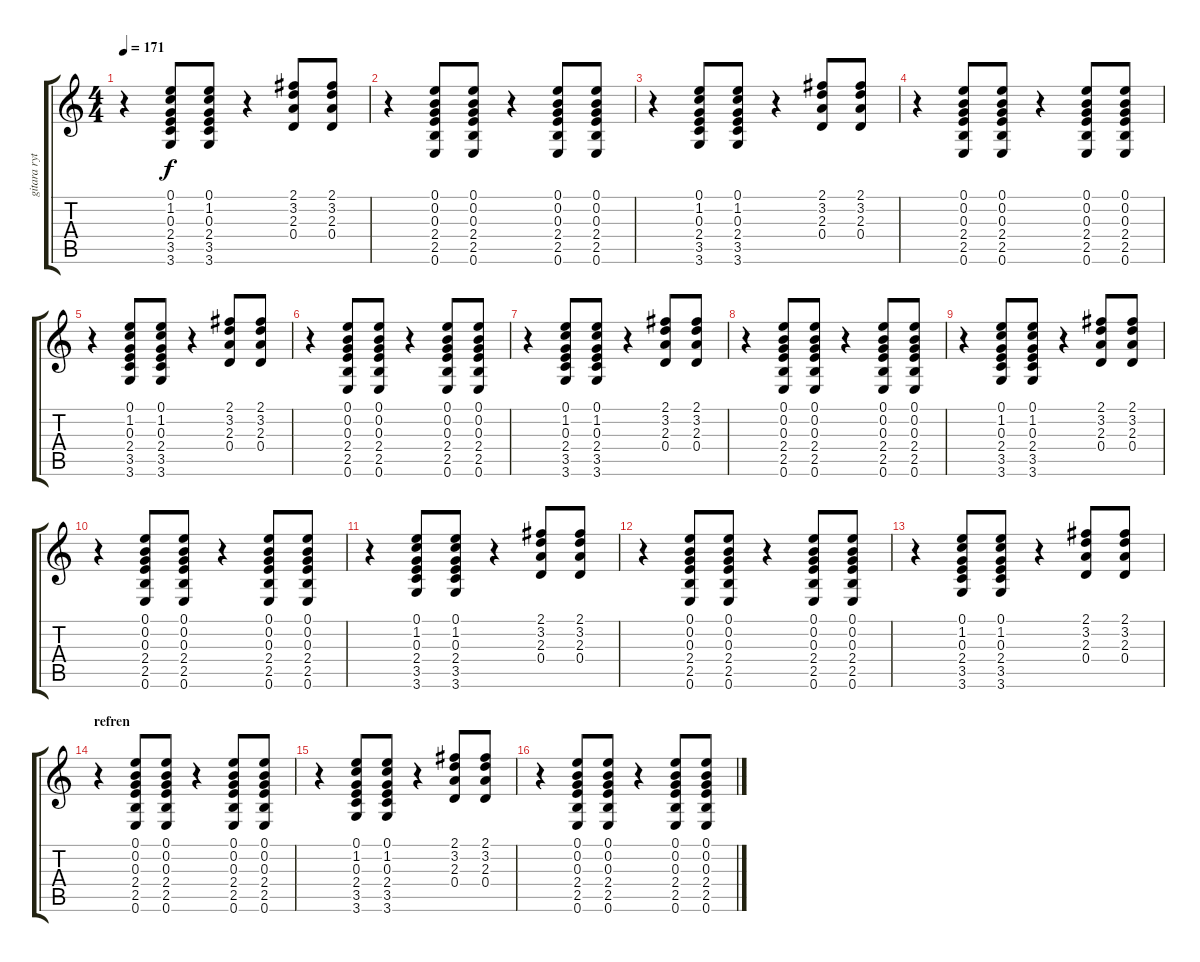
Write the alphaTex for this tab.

\track ("gitara rytmiczna" "gitara ryt") {instrument electricguitarclean}
\staff {score tabs}
\tuning (E4 B3 G3 D3 A2 E2) {hide}
\ts (4 4)
\tempo 171
\clef g2
\ks c
r.4{dy f} (0.1 1.2 0.3 2.4 3.5 3.6).8 (0.1 1.2 0.3 2.4 3.5 3.6).8 r.4 (2.1 3.2 2.3 0.4).8 (2.1 3.2 2.3 0.4).8 |
r.4 (0.1 0.2 0.3 2.4 2.5 0.6).8 (0.1 0.2 0.3 2.4 2.5 0.6).8 r.4 (0.1 0.2 0.3 2.4 2.5 0.6).8 (0.1 0.2 0.3 2.4 2.5 0.6).8 |
r.4 (0.1 1.2 0.3 2.4 3.5 3.6).8 (0.1 1.2 0.3 2.4 3.5 3.6).8 r.4 (2.1 3.2 2.3 0.4).8 (2.1 3.2 2.3 0.4).8 |
r.4 (0.1 0.2 0.3 2.4 2.5 0.6).8 (0.1 0.2 0.3 2.4 2.5 0.6).8 r.4 (0.1 0.2 0.3 2.4 2.5 0.6).8 (0.1 0.2 0.3 2.4 2.5 0.6).8 |
r.4 (0.1 1.2 0.3 2.4 3.5 3.6).8 (0.1 1.2 0.3 2.4 3.5 3.6).8 r.4 (2.1 3.2 2.3 0.4).8 (2.1 3.2 2.3 0.4).8 |
r.4 (0.1 0.2 0.3 2.4 2.5 0.6).8 (0.1 0.2 0.3 2.4 2.5 0.6).8 r.4 (0.1 0.2 0.3 2.4 2.5 0.6).8 (0.1 0.2 0.3 2.4 2.5 0.6).8 |
r.4 (0.1 1.2 0.3 2.4 3.5 3.6).8 (0.1 1.2 0.3 2.4 3.5 3.6).8 r.4 (2.1 3.2 2.3 0.4).8 (2.1 3.2 2.3 0.4).8 |
r.4 (0.1 0.2 0.3 2.4 2.5 0.6).8 (0.1 0.2 0.3 2.4 2.5 0.6).8 r.4 (0.1 0.2 0.3 2.4 2.5 0.6).8 (0.1 0.2 0.3 2.4 2.5 0.6).8 |
r.4 (0.1 1.2 0.3 2.4 3.5 3.6).8 (0.1 1.2 0.3 2.4 3.5 3.6).8 r.4 (2.1 3.2 2.3 0.4).8 (2.1 3.2 2.3 0.4).8 |
r.4 (0.1 0.2 0.3 2.4 2.5 0.6).8 (0.1 0.2 0.3 2.4 2.5 0.6).8 r.4 (0.1 0.2 0.3 2.4 2.5 0.6).8 (0.1 0.2 0.3 2.4 2.5 0.6).8 |
r.4 (0.1 1.2 0.3 2.4 3.5 3.6).8 (0.1 1.2 0.3 2.4 3.5 3.6).8 r.4 (2.1 3.2 2.3 0.4).8 (2.1 3.2 2.3 0.4).8 |
r.4 (0.1 0.2 0.3 2.4 2.5 0.6).8 (0.1 0.2 0.3 2.4 2.5 0.6).8 r.4 (0.1 0.2 0.3 2.4 2.5 0.6).8 (0.1 0.2 0.3 2.4 2.5 0.6).8 |
r.4 (0.1 1.2 0.3 2.4 3.5 3.6).8 (0.1 1.2 0.3 2.4 3.5 3.6).8 r.4 (2.1 3.2 2.3 0.4).8 (2.1 3.2 2.3 0.4).8 |
\section ("" "refren")
r.4 (0.1 0.2 0.3 2.4 2.5 0.6).8 (0.1 0.2 0.3 2.4 2.5 0.6).8 r.4 (0.1 0.2 0.3 2.4 2.5 0.6).8 (0.1 0.2 0.3 2.4 2.5 0.6).8 |
r.4 (0.1 1.2 0.3 2.4 3.5 3.6).8 (0.1 1.2 0.3 2.4 3.5 3.6).8 r.4 (2.1 3.2 2.3 0.4).8 (2.1 3.2 2.3 0.4).8 |
r.4 (0.1 0.2 0.3 2.4 2.5 0.6).8 (0.1 0.2 0.3 2.4 2.5 0.6).8 r.4 (0.1 0.2 0.3 2.4 2.5 0.6).8 (0.1 0.2 0.3 2.4 2.5 0.6).8
